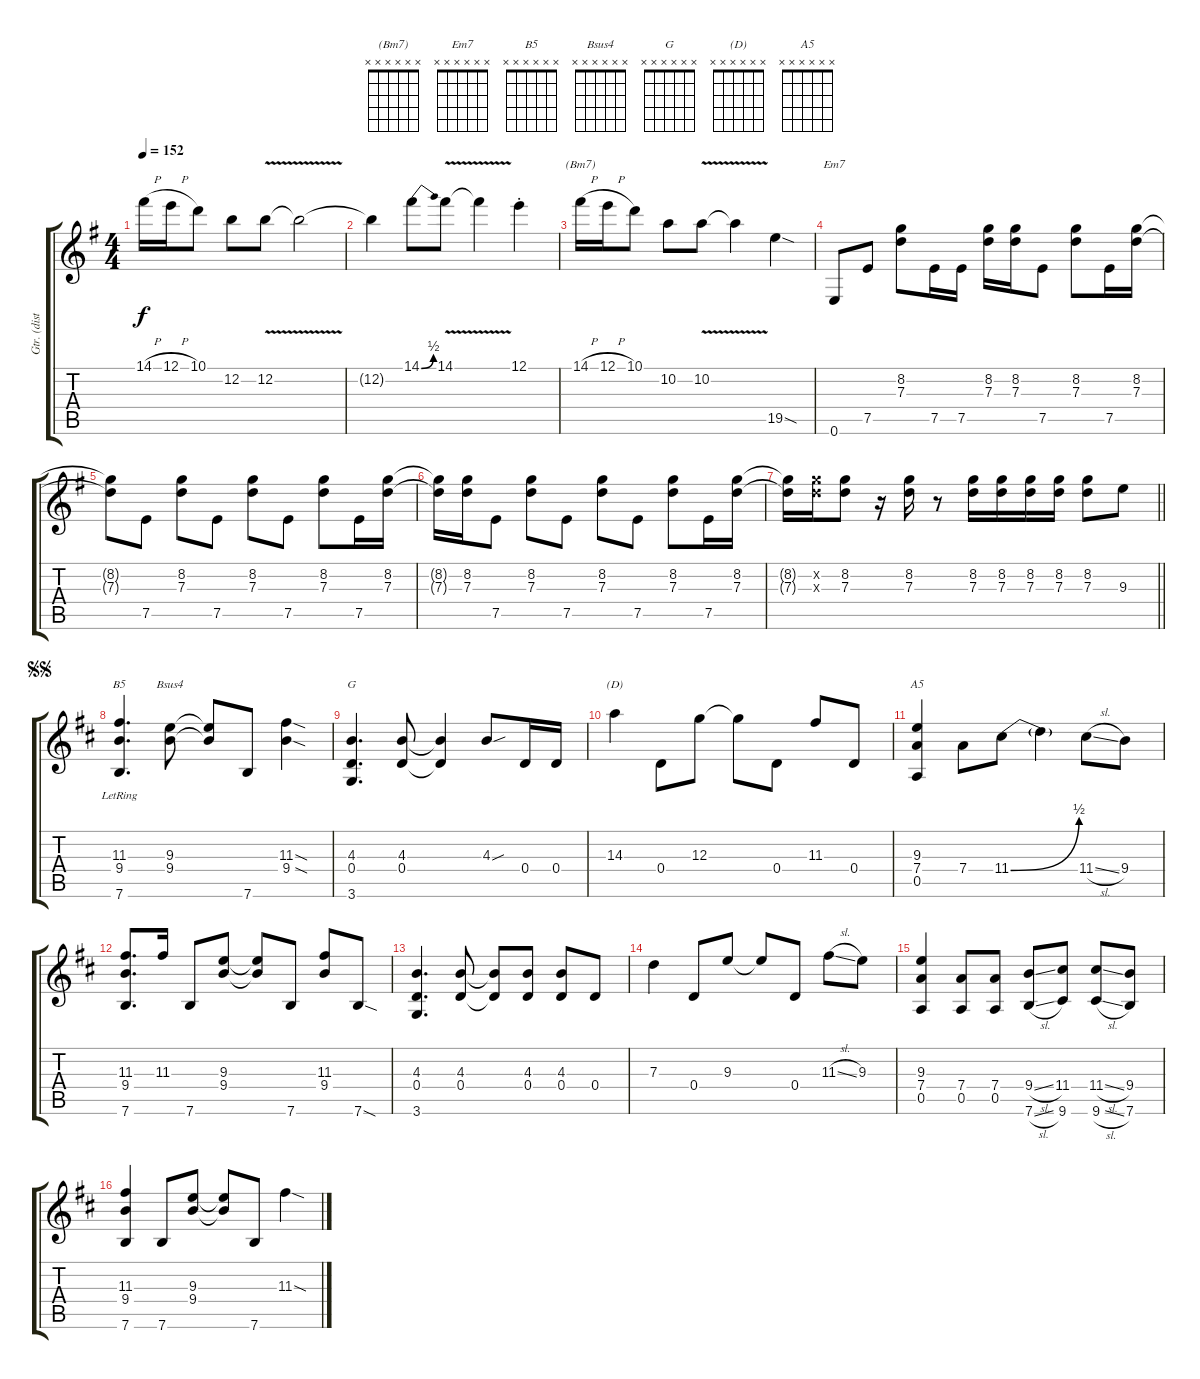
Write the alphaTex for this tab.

\track ("Gtr. (dist.)" "Gtr. (dist") {instrument distortionguitar}
\staff {score tabs}
\tuning (E4 B3 G3 D3 A2 E2) {hide}
\chord ("(Bm7)" x x x x x x)
\chord ("Em7" x x x x x x)
\chord ("B5" x x x x x x)
\chord ("Bsus4" x x x x x x)
\chord ("G" x x x x x x)
\chord ("(D)" x x x x x x)
\chord ("A5" x x x x x x)
\ts (4 4)
\tempo 152
\clef g2
\ks g
14.1{h}.16{dy f} 12.1{h}.16 10.1.8 12.2.8 12.2{v}.8 12.2{t}.2 |
12.2{t}.4 14.1{be (bend 0 0 60 2)}.8 14.1{v}.8 14.1{t}.4 12.1{st}.4 |
14.1{h}.16{ch "(Bm7)"} 12.1{h}.16 10.1.8 10.2.8 10.2{v}.8 10.2{t}.4 19.5{sod}.4 |
0.6.8{ch "Em7"} 7.5.8 (8.2 7.3).8 7.5.16 7.5.16 (8.2 7.3).16 (8.2 7.3).16 7.5.8 (8.2 7.3).8 7.5.16 (8.2 7.3).16 |
(8.2{t} 7.3{t}).8 7.5.8 (8.2 7.3).8 7.5.8 (8.2 7.3).8 7.5.8 (8.2 7.3).8 7.5.16 (8.2 7.3).16 |
(8.2{t} 7.3{t}).16 (8.2 7.3).16 7.5.8 (8.2 7.3).8 7.5.8 (8.2 7.3).8 7.5.8 (8.2 7.3).8 7.5.16 (8.2 7.3).16 |
\barLineRight lightlight
(8.2{t} 7.3{t}).16 (8.2{x} 7.3{x}).16 (8.2 7.3).8 r.16 (8.2 7.3).16 r.8 (8.2 7.3).16 (8.2 7.3).16 (8.2 7.3).16 (8.2 7.3).16 (8.2 7.3).8 9.3.8 |
\jump segnosegno
\ks d
(11.3{lr} 9.4{lr} 7.6{lr}).4{d ch "B5"} (9.3 9.4).8{ch "Bsus4"} (9.3{t} 9.4{t}).8 7.6.8 (11.3{sod} 9.4{sod}).4 |
(4.3 0.4 3.6).4{d ch "G"} (4.3 0.4).8 (4.3{t} 0.4{t}).4 4.3{sou}.8 0.4.16 0.4.16 |
14.3.4{ch "(D)"} 0.4.8 12.3.8 12.3{t}.8 0.4.8 11.3.8 0.4.8 |
(9.3 7.4 0.5).4{ch "A5"} 7.4.8 11.4{be (bend 0 0 60 2)}.8 11.4{t}.4 11.4{sl}.8 9.4.8 |
(11.3 9.4 7.6).8{d} 11.3.16 7.6.8 (9.3 9.4).8 (9.3{t} 9.4{t}).8 7.6.8 (11.3 9.4).8 7.6{sod}.8 |
(4.3 0.4 3.6).4{d} (4.3 0.4).8 (4.3{t} 0.4{t}).8 (4.3 0.4).8 (4.3 0.4).8 0.4.8 |
7.3.4 0.4.8 9.3.8 9.3{t}.8 0.4.8 11.3{sl}.8 9.3.8 |
(9.3 7.4 0.5).4 (7.4 0.5).8 (7.4 0.5).8 (9.4{sl} 7.6{sl}).8 (11.4 9.6).8 (11.4{sl} 9.6{sl}).8 (9.4 7.6).8 |
(11.3 9.4 7.6).4 7.6.8 (9.3 9.4).8 (9.3{t} 9.4{t}).8 7.6.8 11.3{sod}.4
